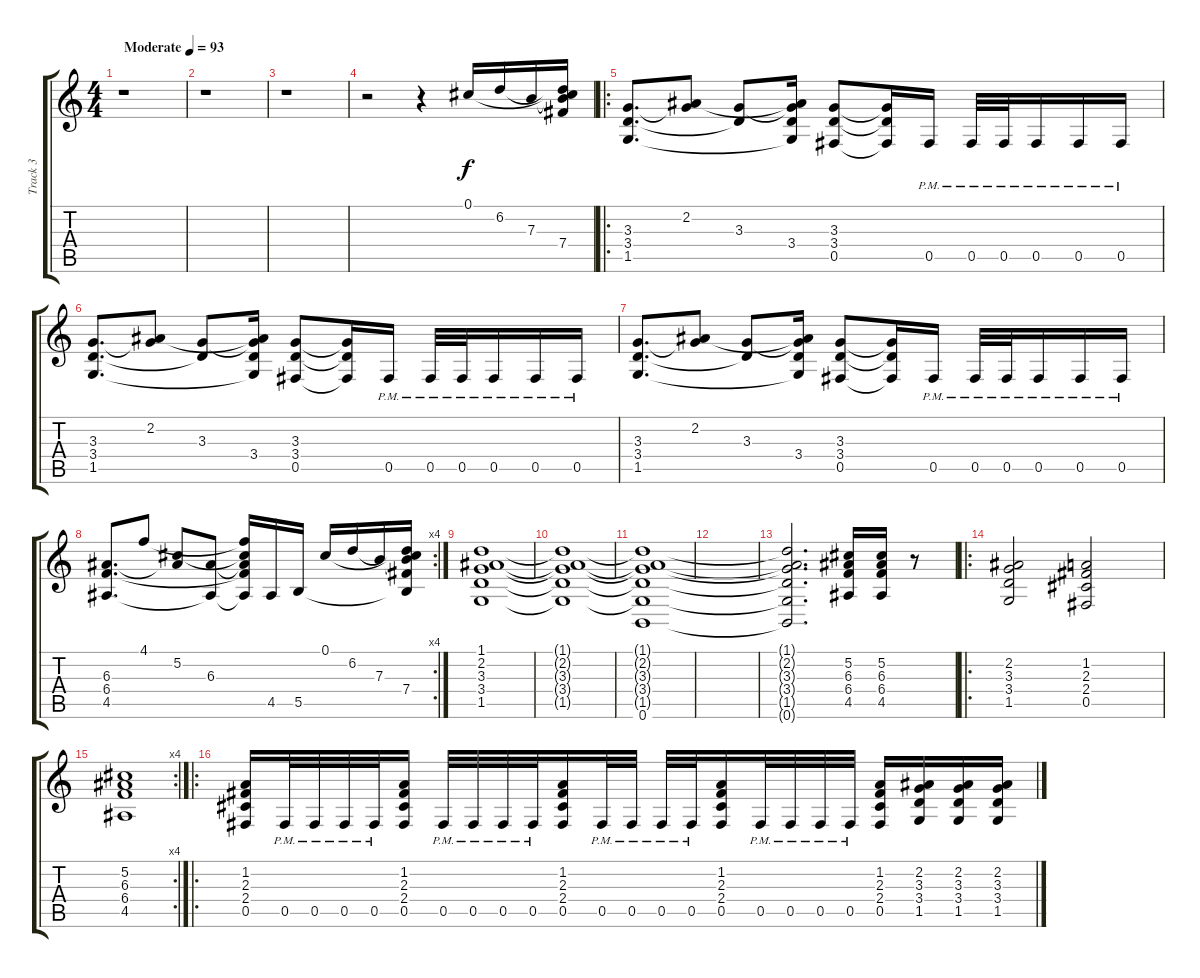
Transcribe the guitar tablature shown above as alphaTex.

\track ("Track 3" "Track 3") {instrument distortionguitar}
\staff {score tabs}
\tuning (Db4 Ab3 E3 B2 Gb2 B1) {hide}
\ts (4 4)
\tempo (93 "Moderate")
\clef g2
\ks c
r.1{dy f instrument distortionguitar} |
r.1 |
r.1 |
r.2 r.4 0.1.16 6.2.16 7.3.16 (0.1{t} 6.2{t} 7.3{t} 7.4).16 |
\ro
(3.3 3.4 1.5).8{d} (2.2 3.3{t}).8 (3.3 3.4{t}).8 (2.2{t} 3.3{t} 3.4 1.5{t}).16 (3.3 3.4 0.5).8 (3.3{t} 3.4{t} 0.5{t}).16 0.5{pm}.16 0.5{pm}.32 0.5{pm}.32 0.5{pm}.16 0.5{pm}.16 0.5{pm}.16 |
(3.3 3.4 1.5).8{d} (2.2 3.3{t}).8 (3.3 3.4{t}).8 (2.2{t} 3.3{t} 3.4 1.5{t}).16 (3.3 3.4 0.5).8 (3.3{t} 3.4{t} 0.5{t}).16 0.5{pm}.16 0.5{pm}.32 0.5{pm}.32 0.5{pm}.16 0.5{pm}.16 0.5{pm}.16 |
(3.3 3.4 1.5).8{d} (2.2 3.3{t}).8 (3.3 3.4{t}).8 (2.2{t} 3.3{t} 3.4 1.5{t}).16 (3.3 3.4 0.5).8 (3.3{t} 3.4{t} 0.5{t}).16 0.5{pm}.16 0.5{pm}.32 0.5{pm}.32 0.5{pm}.16 0.5{pm}.16 0.5{pm}.16 |
\rc 4
(6.3 6.4 4.5).8{d} 4.1.8 (5.2 6.3{t}).8 (6.3 4.5{t}).8 (4.1{t} 5.2{t} 6.3{t} 6.4{t} 4.5{t}).16 4.5.16 5.5.16 0.1.16 6.2.16 7.3.16 (0.1{t} 6.2{t} 7.3{t} 7.4 5.5{t}).16 |
(1.1 2.2 3.3 3.4 1.5).1 |
(1.1{t} 2.2{t} 3.3{t} 3.4{t} 1.5{t}).1 |
(1.1{t} 2.2{t} 3.3{t} 3.4{t} 1.5{t} 0.6).1 |
|
(1.1{t} 2.2{t} 3.3{t} 3.4{t} 1.5{t} 0.6{t}).2{d} (5.2 6.3 6.4 4.5).16 (5.2 6.3 6.4 4.5).16 r.8 |
\ro
(2.2 3.3 3.4 1.5).2 (1.2 2.3 2.4 0.5).2 |
\rc 4
(5.2 6.3 6.4 4.5).1 |
\ro
(1.2 2.3 2.4 0.5).16 0.5{pm}.32 0.5{pm}.32 0.5{pm}.32 0.5{pm}.32 (1.2 2.3 2.4 0.5).16 0.5{pm}.32 0.5{pm}.32 0.5{pm}.32 0.5{pm}.32 (1.2 2.3 2.4 0.5).16 0.5{pm}.32 0.5{pm}.32 0.5{pm}.32 0.5{pm}.32 (1.2 2.3 2.4 0.5).16 0.5{pm}.32 0.5{pm}.32 0.5{pm}.32 0.5{pm}.32 (1.2 2.3 2.4 0.5).16 (2.2 3.3 3.4 1.5).16 (2.2 3.3 3.4 1.5).16 (2.2 3.3 3.4 1.5).16
